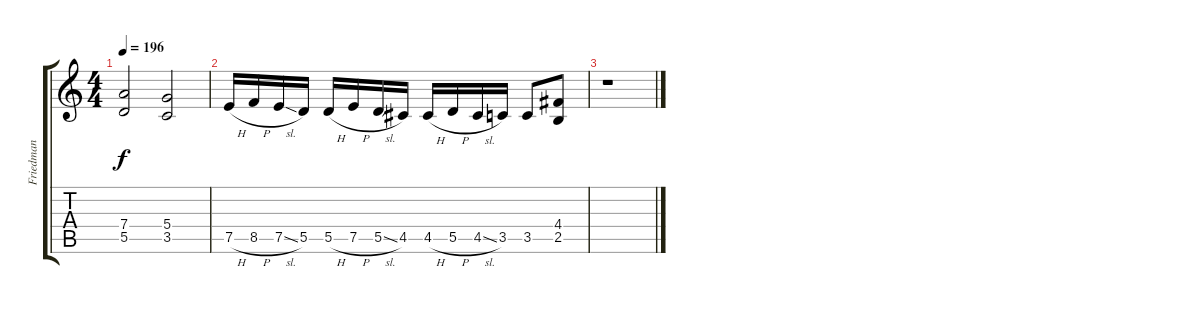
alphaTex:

\track ("Friedman" "Friedman") {instrument distortionguitar}
\staff {score tabs}
\tuning (E4 B3 G3 D3 A2 E2) {hide}
\ts (4 4)
\tempo 196
\clef g2
\ks c
(7.4{t} 5.5{t}).2{dy f} (5.4 3.5).2 |
7.5{h}.16 8.5{h}.16 7.5{sl}.16 5.5.16 5.5{h}.16 7.5{h}.16 5.5{sl}.16 4.5.16 4.5{h}.16 5.5{h}.16 4.5{sl}.16 3.5.16 3.5.8 (4.4 2.5).8 |
r.1
